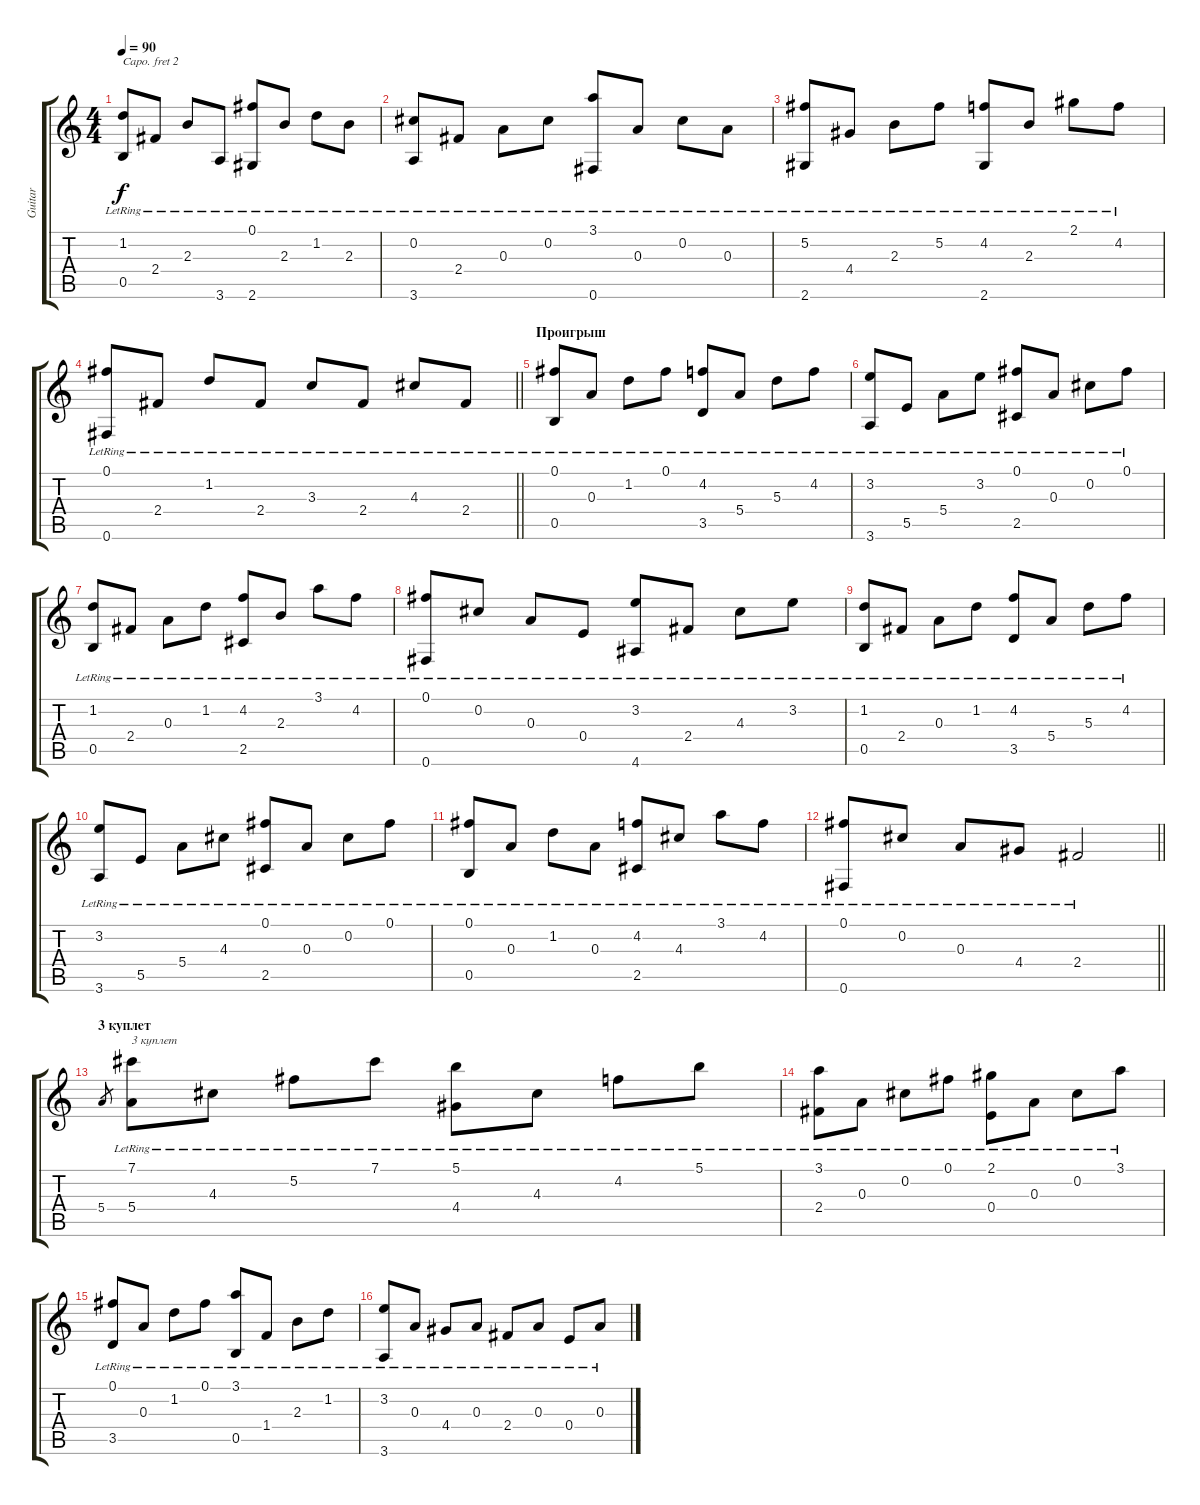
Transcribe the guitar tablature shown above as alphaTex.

\track ("Guitar" "Guitar") {instrument acousticguitarnylon}
\staff {score tabs}
\capo 2
\tuning (E4 B3 G3 D3 A2 E2) {hide}
\ts (4 4)
\tempo 90
\clef g2
\ks c
(1.2{lr} 0.5{lr}).8{dy f} 2.4{lr}.8 2.3{lr}.8 3.6{lr}.8 (0.1{lr} 2.6{lr}).8 2.3{lr}.8 1.2{lr}.8 2.3{lr}.8 |
(0.2{lr} 3.6{lr}).8 2.4{lr}.8 0.3{lr}.8 0.2{lr}.8 (3.1{lr} 0.6{lr}).8 0.3{lr}.8 0.2{lr}.8 0.3{lr}.8 |
(5.2{lr} 2.6{lr}).8 4.4{lr}.8 2.3{lr}.8 5.2{lr}.8 (4.2{lr} 2.6{lr}).8 2.3{lr}.8 2.1{lr}.8 4.2{lr}.8 |
\barLineRight lightlight
(0.1{lr} 0.6{lr}).8 2.4{lr}.8 1.2{lr}.8 2.4{lr}.8 3.3{lr}.8 2.4{lr}.8 4.3{lr}.8 2.4{lr}.8 |
\section ("" "Проигрыш")
(0.1{lr} 0.5{lr}).8 0.3{lr}.8 1.2{lr}.8 0.1{lr}.8 (4.2{lr} 3.5{lr}).8 5.4{lr}.8 5.3{lr}.8 4.2{lr}.8 |
(3.2{lr} 3.6{lr}).8 5.5{lr}.8 5.4{lr}.8 3.2{lr}.8 (0.1{lr} 2.5{lr}).8 0.3{lr}.8 0.2{lr}.8 0.1{lr}.8 |
(1.2{lr} 0.5{lr}).8 2.4{lr}.8 0.3{lr}.8 1.2{lr}.8 (4.2{lr} 2.5{lr}).8 2.3{lr}.8 3.1{lr}.8 4.2{lr}.8 |
(0.1{lr} 0.6{lr}).8 0.2{lr}.8 0.3{lr}.8 0.4{lr}.8 (3.2{lr} 4.6{lr}).8 2.4{lr}.8 4.3{lr}.8 3.2{lr}.8 |
(1.2{lr} 0.5{lr}).8 2.4{lr}.8 0.3{lr}.8 1.2{lr}.8 (4.2{lr} 3.5{lr}).8 5.4{lr}.8 5.3{lr}.8 4.2{lr}.8 |
(3.2{lr} 3.6{lr}).8 5.5{lr}.8 5.4{lr}.8 4.3{lr}.8 (0.1{lr} 2.5{lr}).8 0.3{lr}.8 0.2{lr}.8 0.1{lr}.8 |
(0.1{lr} 0.5{lr}).8 0.3{lr}.8 1.2{lr}.8 0.3{lr}.8 (4.2{lr} 2.5{lr}).8 4.3{lr}.8 3.1{lr}.8 4.2{lr}.8 |
\barLineRight lightlight
(0.1{lr} 0.6{lr}).8 0.2{lr}.8 0.3{lr}.8 4.4{lr}.8 2.4{lr}.2 |
\section ("" "3 куплет")
5.4.8{gr} (7.1{lr} 5.4{lr}).8{txt "3 куплет"} 4.3{lr}.8 5.2{lr}.8 7.1{lr}.8 (5.1{lr} 4.4{lr}).8 4.3{lr}.8 4.2{lr}.8 5.1{lr}.8 |
(3.1{lr} 2.4{lr}).8 0.3{lr}.8 0.2{lr}.8 0.1{lr}.8 (2.1{lr} 0.4{lr}).8 0.3{lr}.8 0.2{lr}.8 3.1{lr}.8 |
(0.1{lr} 3.5{lr}).8 0.3{lr}.8 1.2{lr}.8 0.1{lr}.8 (3.1{lr} 0.5{lr}).8 1.4{lr}.8 2.3{lr}.8 1.2{lr}.8 |
(3.2{lr} 3.6{lr}).8 0.3{lr}.8 4.4{lr}.8 0.3{lr}.8 2.4{lr}.8 0.3{lr}.8 0.4{lr}.8 0.3{lr}.8
